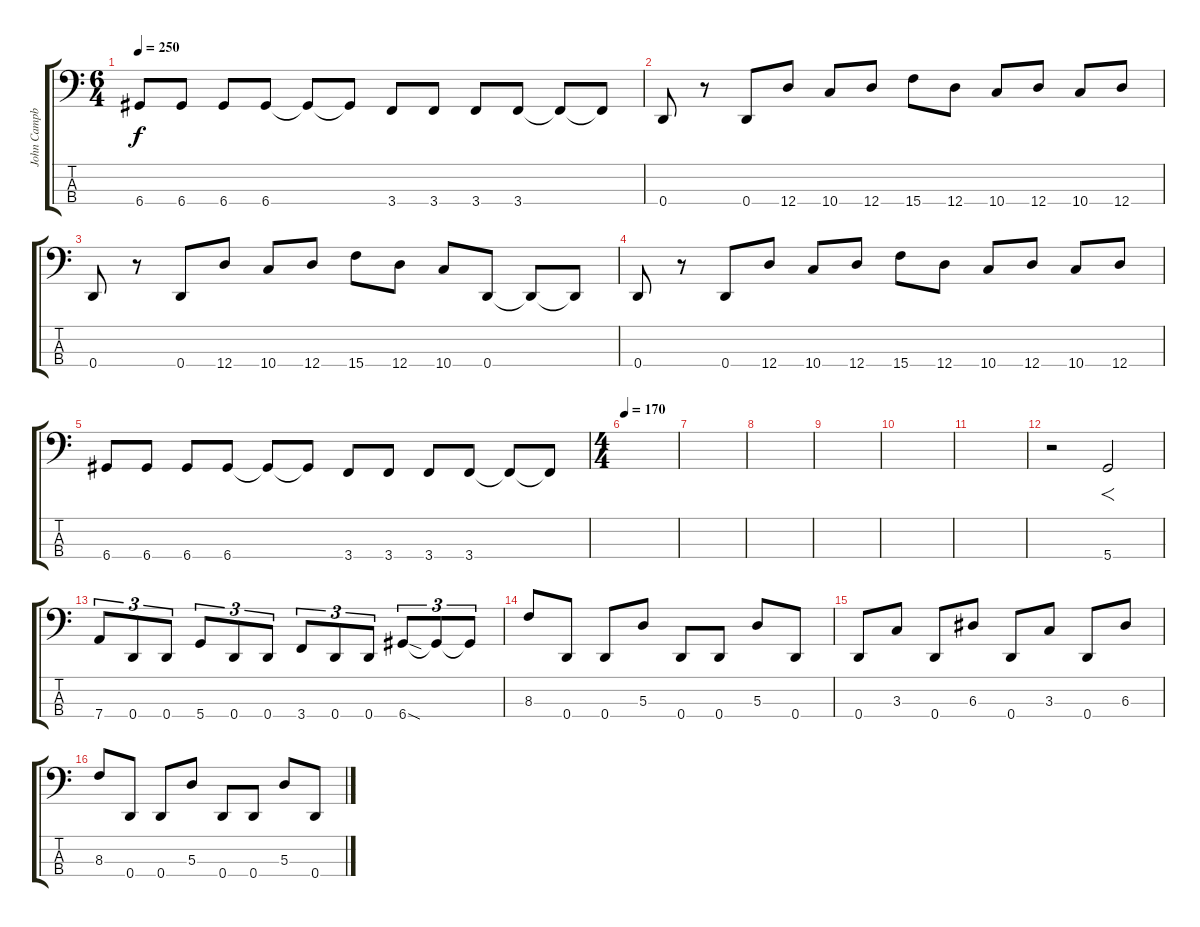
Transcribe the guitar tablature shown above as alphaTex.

\track ("John Campbell" "John Campb") {instrument electricbassfinger}
\staff {score tabs}
\tuning (G2 D2 A1 D1) {hide}
\ts (6 4)
\tempo 250
\clef f4
\ks c
6.4.8{dy f} 6.4.8 6.4.8 6.4.8 6.4{t}.8 6.4{t}.8 3.4.8 3.4.8 3.4.8 3.4.8 3.4{t}.8 3.4{t}.8 |
0.4.8 r.8 0.4.8 12.4.8 10.4.8 12.4.8 15.4.8 12.4.8 10.4.8 12.4.8 10.4.8 12.4.8 |
0.4.8 r.8 0.4.8 12.4.8 10.4.8 12.4.8 15.4.8 12.4.8 10.4.8 0.4.8 0.4{t}.8 0.4{t}.8 |
0.4.8 r.8 0.4.8 12.4.8 10.4.8 12.4.8 15.4.8 12.4.8 10.4.8 12.4.8 10.4.8 12.4.8 |
6.4.8 6.4.8 6.4.8 6.4.8 6.4{t}.8 6.4{t}.8 3.4.8 3.4.8 3.4.8 3.4.8 3.4{t}.8 3.4{t}.8 |
\ts (4 4)
\tempo 170
|
|
|
|
|
|
r.2 5.4.2{f} |
7.4.8{tu (3 2)} 0.4.8{tu (3 2)} 0.4.8{tu (3 2)} 5.4.8{tu (3 2)} 0.4.8{tu (3 2)} 0.4.8{tu (3 2)} 3.4.8{tu (3 2)} 0.4.8{tu (3 2)} 0.4.8{tu (3 2)} 6.4{sod}.8{tu (3 2)} 6.4{t}.8{tu (3 2)} 6.4{t}.8{tu (3 2)} |
8.3.8 0.4.8 0.4.8 5.3.8 0.4.8 0.4.8 5.3.8 0.4.8 |
0.4.8 3.3.8 0.4.8 6.3.8 0.4.8 3.3.8 0.4.8 6.3.8 |
8.3.8 0.4.8 0.4.8 5.3.8 0.4.8 0.4.8 5.3.8 0.4.8
